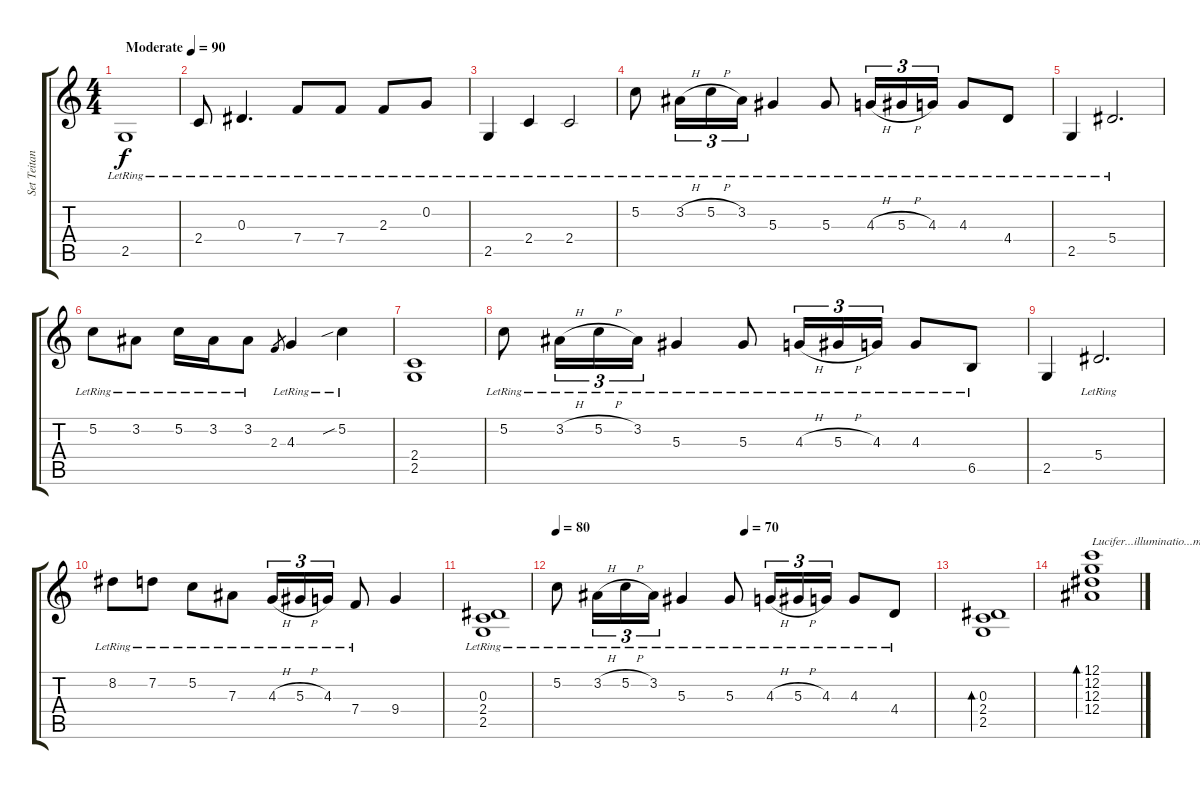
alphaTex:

\track ("Set Teitan" "Set Teitan") {instrument acousticguitarsteel}
\staff {score tabs}
\tuning (C4 G3 Eb3 Bb2 F2 C2) {hide}
\ts (4 4)
\tempo (90 "Moderate")
\clef g2
\ks c
2.5{lr}.1{dy f instrument acousticguitarsteel} |
2.4{lr}.8 0.3{lr}.4{d} 7.4{lr}.8 7.4{lr}.8 2.3{lr}.8 0.2{lr}.8 |
2.5{lr}.4 2.4{lr}.4 2.4{lr}.2 |
5.2{lr}.8 3.2{h lr}.16{tu (3 2)} 5.2{h lr}.16{tu (3 2)} 3.2{lr}.16{tu (3 2)} 5.3{lr}.4 5.3{lr}.8 4.3{h lr}.16{tu (3 2)} 5.3{h lr}.16{tu (3 2)} 4.3{lr}.16{tu (3 2)} 4.3{lr}.8 4.4{lr}.8 |
2.5{lr}.4 5.4{lr}.2{d} |
5.2{lr}.8 3.2{lr}.8 5.2{lr}.16 3.2{lr}.16 3.2{lr}.8 2.3.8{gr} 4.3{lr}.4 5.2{sib lr}.4 |
(2.4 2.5).1 |
5.2{lr}.8 3.2{h lr}.16{tu (3 2)} 5.2{h lr}.16{tu (3 2)} 3.2{lr}.16{tu (3 2)} 5.3{lr}.4 5.3{lr}.8 4.3{h lr}.16{tu (3 2)} 5.3{h lr}.16{tu (3 2)} 4.3{lr}.16{tu (3 2)} 4.3{lr}.8 6.5{lr}.8 |
2.5.4 5.4{lr}.2{d} |
8.2{lr}.8 7.2{lr}.8 5.2{lr}.8 7.3{lr}.8 4.3{h lr}.16{tu (3 2)} 5.3{h lr}.16{tu (3 2)} 4.3{lr}.16{tu (3 2)} 7.4{lr}.8 9.4.4 |
(0.3{lr} 2.4{lr} 2.5{lr}).1 |
\tempo 80
\tempo (70 0.5)
5.2{lr}.8 3.2{h lr}.16{tu (3 2)} 5.2{h lr}.16{tu (3 2)} 3.2{lr}.16{tu (3 2)} 5.3{lr}.4 5.3{lr}.8 4.3{h lr}.16{tu (3 2)} 5.3{h lr}.16{tu (3 2)} 4.3{lr}.16{tu (3 2)} 4.3{lr}.8 4.4{lr}.8 |
(0.3 2.4 2.5).1{bd 480} |
(12.1 12.2 12.3 12.4).1{bd 240 txt "Lucifer...illuminatio...mea!!!"}
